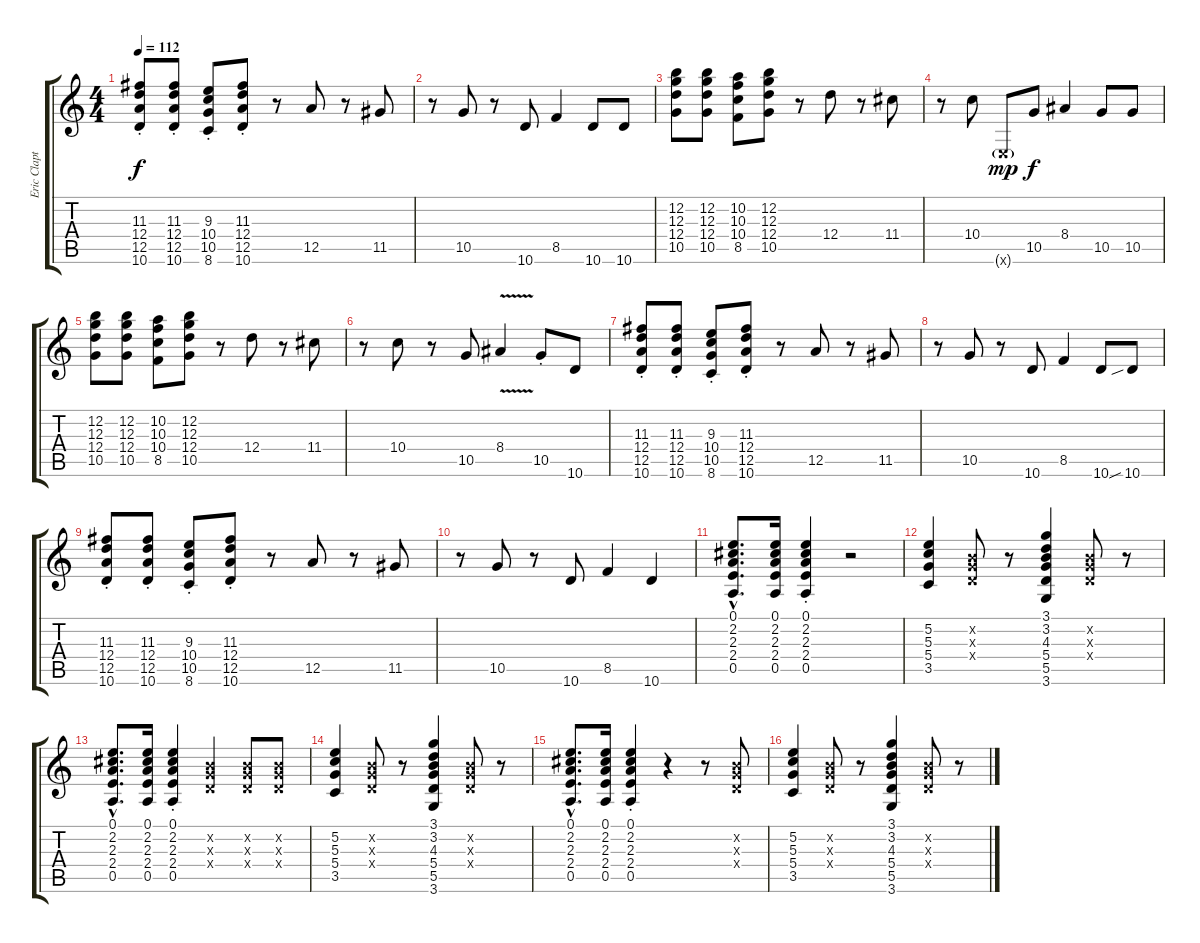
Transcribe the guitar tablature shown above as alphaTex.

\track ("Eric Clapton - Rythm" "Eric Clapt") {instrument overdrivenguitar}
\staff {score tabs}
\tuning (E4 B3 G3 D3 A2 E2) {hide}
\ts (4 4)
\tempo 112
\clef g2
\ks c
(11.3 12.4 12.5 10.6{st}).8{dy f} (11.3 12.4 12.5 10.6{st}).8 (9.3 10.4 10.5 8.6{st}).8 (11.3 12.4 12.5 10.6{st}).8 r.8 12.5.8 r.8 11.5.8 |
r.8 10.5.8 r.8 10.6.8 8.5.4 10.6.8 10.6.8 |
(12.2 12.3 12.4 10.5).8 (12.2 12.3 12.4 10.5).8 (10.2 10.3 10.4 8.5).8 (12.2 12.3 12.4 10.5).8 r.8 12.4.8 r.8 11.4.8 |
r.8 10.4.8 0.6{g x}.8{dy mp} 10.5.8{dy f} 8.4.4 10.5.8 10.5.8 |
(12.2 12.3 12.4 10.5).8 (12.2 12.3 12.4 10.5).8 (10.2 10.3 10.4 8.5).8 (12.2 12.3 12.4 10.5).8 r.8 12.4.8 r.8 11.4.8 |
r.8 10.4.8 r.8 10.5.8 8.4{v}.4 10.5{st}.8 10.6.8 |
(11.3 12.4 12.5 10.6{st}).8 (11.3 12.4 12.5 10.6{st}).8 (9.3 10.4 10.5 8.6{st}).8 (11.3 12.4 12.5 10.6{st}).8 r.8 12.5.8 r.8 11.5.8 |
r.8 10.5.8 r.8 10.6.8 8.5.4 10.6.8 10.6{sib}.8 |
(11.3 12.4 12.5 10.6{st}).8 (11.3 12.4 12.5 10.6{st}).8 (9.3 10.4 10.5 8.6{st}).8 (11.3 12.4 12.5 10.6{st}).8 r.8 12.5.8 r.8 11.5.8 |
r.8 10.5.8 r.8 10.6.8 8.5.4 10.6.4 |
(0.1{hac} 2.2{hac} 2.3{hac} 2.4{hac} 0.5{hac}).8{d} (0.1 2.2 2.3 2.4 0.5).16 (0.1 2.2 2.3 2.4 0.5{st}).4 r.2 |
(5.2 5.3 5.4 3.5).4 (0.2{x} 0.3{x} 0.4{x}).8 r.8 (3.1 3.2 4.3 5.4 5.5 3.6).4 (0.2{x} 0.3{x} 0.4{x}).8 r.8 |
(0.1{hac} 2.2{hac} 2.3{hac} 2.4{hac} 0.5{hac}).8{d} (0.1 2.2 2.3 2.4 0.5).16 (0.1 2.2 2.3 2.4 0.5{st}).4 (0.2{x} 0.3{x} 0.4{x}).4 (0.2{x} 0.3{x} 0.4{x}).8 (0.2{x} 0.3{x} 0.4{x}).8 |
(5.2 5.3 5.4 3.5).4 (0.2{x} 0.3{x} 0.4{x}).8 r.8 (3.1 3.2 4.3 5.4 5.5 3.6).4 (0.2{x} 0.3{x} 0.4{x}).8 r.8 |
(0.1{hac} 2.2{hac} 2.3{hac} 2.4{hac} 0.5{hac}).8{d} (0.1 2.2 2.3 2.4 0.5).16 (0.1 2.2 2.3 2.4 0.5{st}).4 r.4 r.8 (0.2{x} 0.3{x} 0.4{x}).8 |
(5.2 5.3 5.4 3.5).4 (0.2{x} 0.3{x} 0.4{x}).8 r.8 (3.1 3.2 4.3 5.4 5.5 3.6).4 (0.2{x} 0.3{x} 0.4{x}).8 r.8
